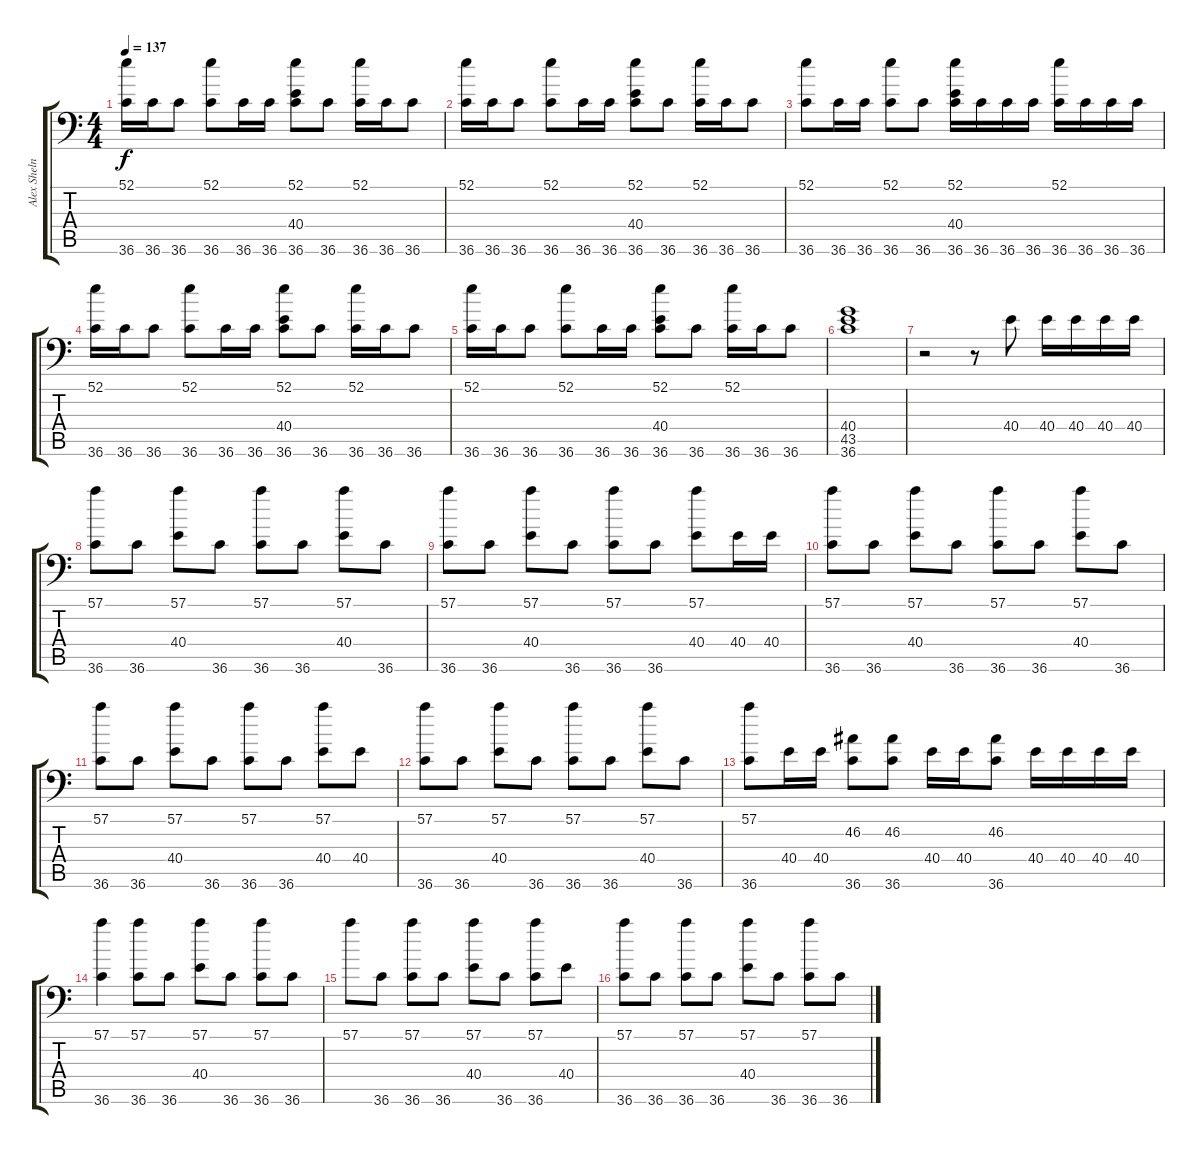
\track ("Alex Shelnutt / Drums" "Alex Sheln") {instrument acousticgrandpiano}
\staff {score tabs}
\tuning (C-1 C-1 C-1 C-1 C-1 C-1) {hide}
\ts (4 4)
\tempo 137
\clef f4
\ks c
(52.1 36.6).16{dy f} 36.6.16 36.6.8 (52.1 36.6).8 36.6.16 36.6.16 (52.1 40.4 36.6).8 36.6.8 (52.1 36.6).16 36.6.16 36.6.8 |
(52.1 36.6).16 36.6.16 36.6.8 (52.1 36.6).8 36.6.16 36.6.16 (52.1 40.4 36.6).8 36.6.8 (52.1 36.6).16 36.6.16 36.6.8 |
(52.1 36.6).8 36.6.16 36.6.16 (52.1 36.6).8 36.6.8 (52.1 40.4 36.6).16 36.6.16 36.6.16 36.6.16 (52.1 36.6).16 36.6.16 36.6.16 36.6.16 |
(52.1 36.6).16 36.6.16 36.6.8 (52.1 36.6).8 36.6.16 36.6.16 (52.1 40.4 36.6).8 36.6.8 (52.1 36.6).16 36.6.16 36.6.8 |
(52.1 36.6).16 36.6.16 36.6.8 (52.1 36.6).8 36.6.16 36.6.16 (52.1 40.4 36.6).8 36.6.8 (52.1 36.6).16 36.6.16 36.6.8 |
(40.4 43.5 36.6).1 |
r.2 r.8 40.4.8 40.4.16 40.4.16 40.4.16 40.4.16 |
(57.1 36.6).8 36.6.8 (57.1 40.4).8 36.6.8 (57.1 36.6).8 36.6.8 (57.1 40.4).8 36.6.8 |
(57.1 36.6).8 36.6.8 (57.1 40.4).8 36.6.8 (57.1 36.6).8 36.6.8 (57.1 40.4).8 40.4.16 40.4.16 |
(57.1 36.6).8 36.6.8 (57.1 40.4).8 36.6.8 (57.1 36.6).8 36.6.8 (57.1 40.4).8 36.6.8 |
(57.1 36.6).8 36.6.8 (57.1 40.4).8 36.6.8 (57.1 36.6).8 36.6.8 (57.1 40.4).8 40.4.8 |
(57.1 36.6).8 36.6.8 (57.1 40.4).8 36.6.8 (57.1 36.6).8 36.6.8 (57.1 40.4).8 36.6.8 |
(57.1 36.6).8 40.4.16 40.4.16 (46.2 36.6).8 (46.2 36.6).8 40.4.16 40.4.16 (46.2 36.6).8 40.4.16 40.4.16 40.4.16 40.4.16 |
(57.1 36.6).4 (57.1 36.6).8 36.6.8 (57.1 40.4).8 36.6.8 (57.1 36.6).8 36.6.8 |
57.1.8 36.6.8 (57.1 36.6).8 36.6.8 (57.1 40.4).8 36.6.8 (57.1 36.6).8 40.4.8 |
(57.1 36.6).8 36.6.8 (57.1 36.6).8 36.6.8 (57.1 40.4).8 36.6.8 (57.1 36.6).8 36.6.8
